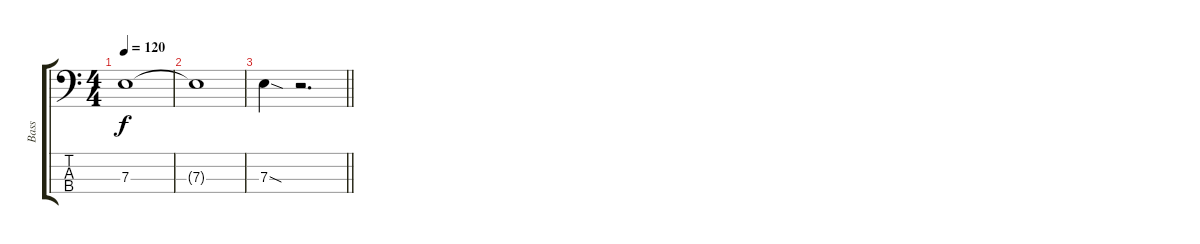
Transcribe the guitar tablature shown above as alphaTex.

\track ("Bass" "Bass") {instrument slapbass2}
\staff {score tabs}
\tuning (G2 D2 A1 E1) {hide}
\ts (4 4)
\tempo 120
\clef f4
\ks c
7.3.1{dy f} |
7.3{t}.1 |
\barLineRight lightlight
7.3{sod}.4 r.2{d}
